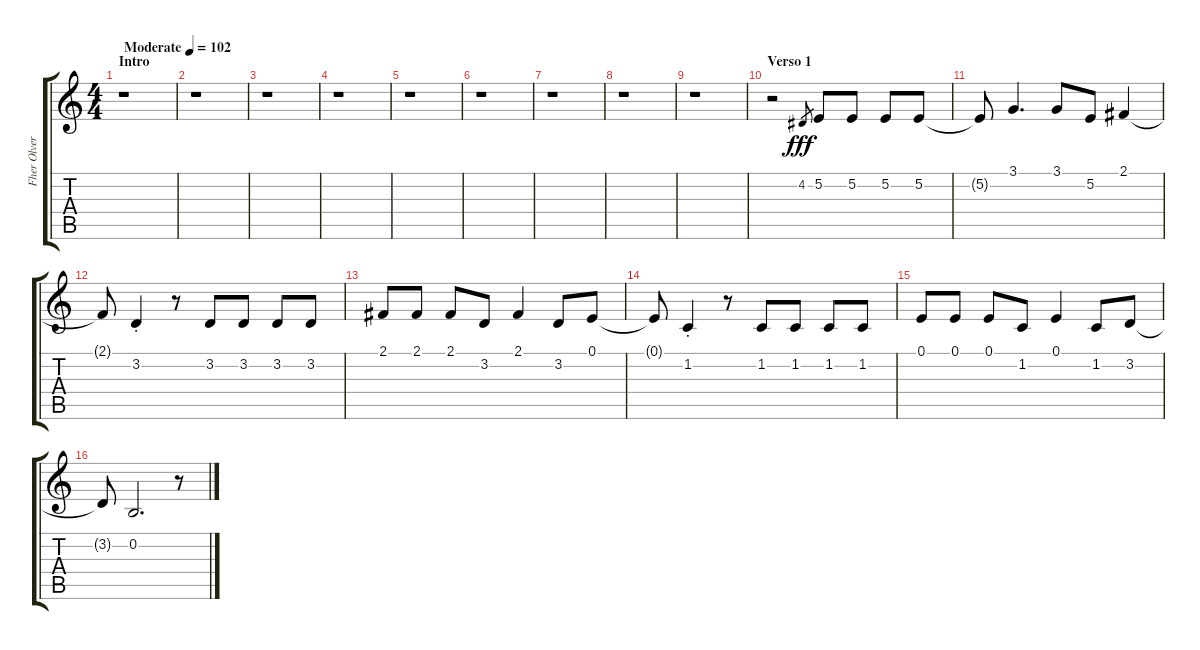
\track ("Fher Olvera (Voz)" "Fher Olver") {instrument violin}
\staff {score tabs}
\tuning (E4 B3 G3 D3 A2 E2) {hide}
\ts (4 4)
\section ("" "Intro")
\tempo (102 "Moderate")
\clef g2
\ks c
r.1{dy fff instrument violin} |
r.1 |
r.1 |
r.1 |
r.1 |
r.1 |
r.1 |
r.1 |
r.1 |
\section ("" "Verso 1")
r.2 4.2.8{gr} 5.2.8 5.2.8 5.2.8 5.2.8 |
5.2{t}.8 3.1.4{d} 3.1.8 5.2.8 2.1.4 |
2.1{t}.8 3.2{st}.4 r.8 3.2.8 3.2.8 3.2.8 3.2.8 |
2.1.8 2.1.8 2.1.8 3.2.8 2.1.4 3.2.8 0.1.8 |
0.1{t}.8 1.2{st}.4 r.8 1.2.8 1.2.8 1.2.8 1.2.8 |
0.1.8 0.1.8 0.1.8 1.2.8 0.1.4 1.2.8 3.2.8 |
3.2{t}.8 0.2.2{d} r.8
